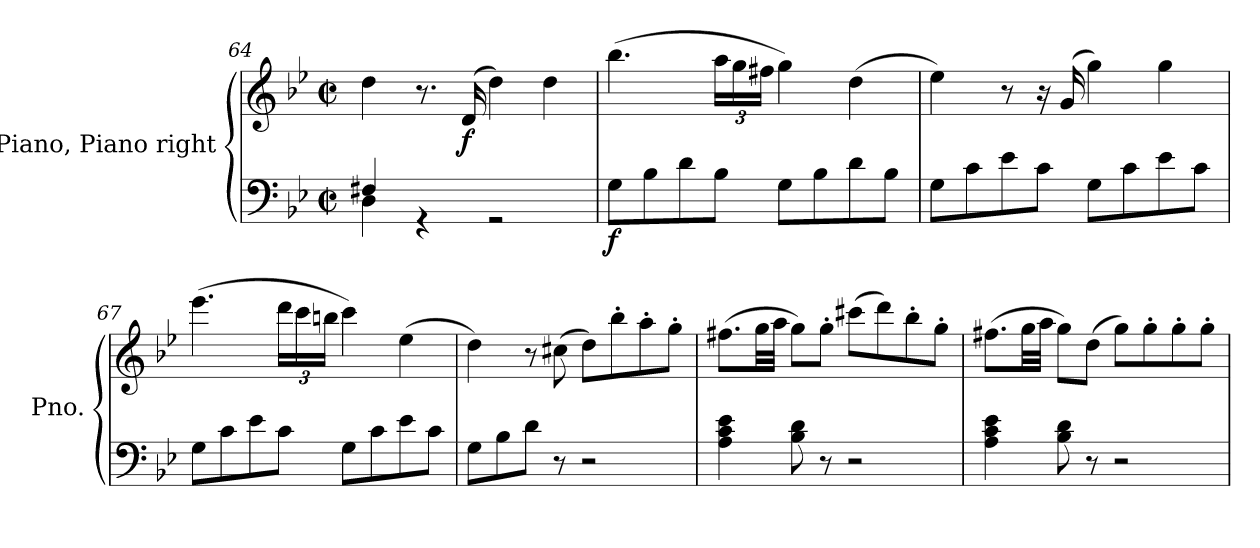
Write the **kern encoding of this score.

**kern	**kern	**dynam
*part1	*part1	*part1
*staff2	*staff1	*staff1/2
*I"Piano, Piano right	*	*
*I'Pno.	*	*
*clefF4	*clefG2	*
*k[b-e-]	*k[b-e-]	*
*M2/2	*M2/2	*
*met(c|)	*met(c|)	*
=64	=64	=64
*^	*	*
4F#X/	4D\	4dd\	.
4rGG	2.ryy	8.r	.
!	!	!	!LO:DY:b
.	.	(>16d/	f
2rGG	.	4dd\)	.
.	.	4dd\	.
*v	*v	*	*
=65	=65	=65
!	!	!LO:DY:b=2
8G\L	(>4.bb-\	f
8B-\	.	.
8d\	.	.
*	*Xbrackettup	*
8B-\J	24aa\LL	.
.	24gg\	.
.	24ff#X\JJ	.
8G\L	4gg\)	.
8B-\	.	.
8d\	(>4dd\	.
8B-\J	.	.
=66	=66	=66
8G\L	4ee-\)	.
8c\	.	.
8e-\	8r	.
8c\J	16r	.
.	(>16g/	.
8G\L	4gg\)	.
8c\	.	.
8e-\	4gg\	.
8c\J	.	.
=67	=67	=67
8G\L	(>4.eee-\	.
8c\	.	.
8e-\	.	.
8c\J	24ddd\LL	.
.	24ccc\	.
.	24bbn\JJ	.
8G\L	4ccc\)	.
8c\	.	.
8e-\	(>4ee-\	.
8c\J	.	.
=68	=68	=68
8G\L	4dd\)	.
8B-\	.	.
8d\J	8r	.
8r	(>8cc#X\	.
2r	8dd\L)	.
.	8bb-'\	.
.	8aa'\	.
.	8gg'\J	.
=69	=69	=69
4A\ 4c\ 4e-\	(>8.ff#X\L	.
.	32gg\LL	.
.	32aa\JJJ	.
8B-\ 8d\	8gg\L)	.
8r	8gg'\J	.
2r	(>8ccc#X\L	.
.	8ddd\)	.
.	8bb-'\	.
.	8gg'\J	.
=70	=70	=70
4A\ 4c\ 4e-\	(>8.ff#X\L	.
.	32gg\LL	.
.	32aa\JJJ	.
8B-\ 8d\	8gg\L)	.
8r	(>8dd\J	.
2r	8gg\L)	.
.	8gg'\	.
.	8gg'\	.
.	8gg'\J	.
=	=	=
*-	*-	*-
